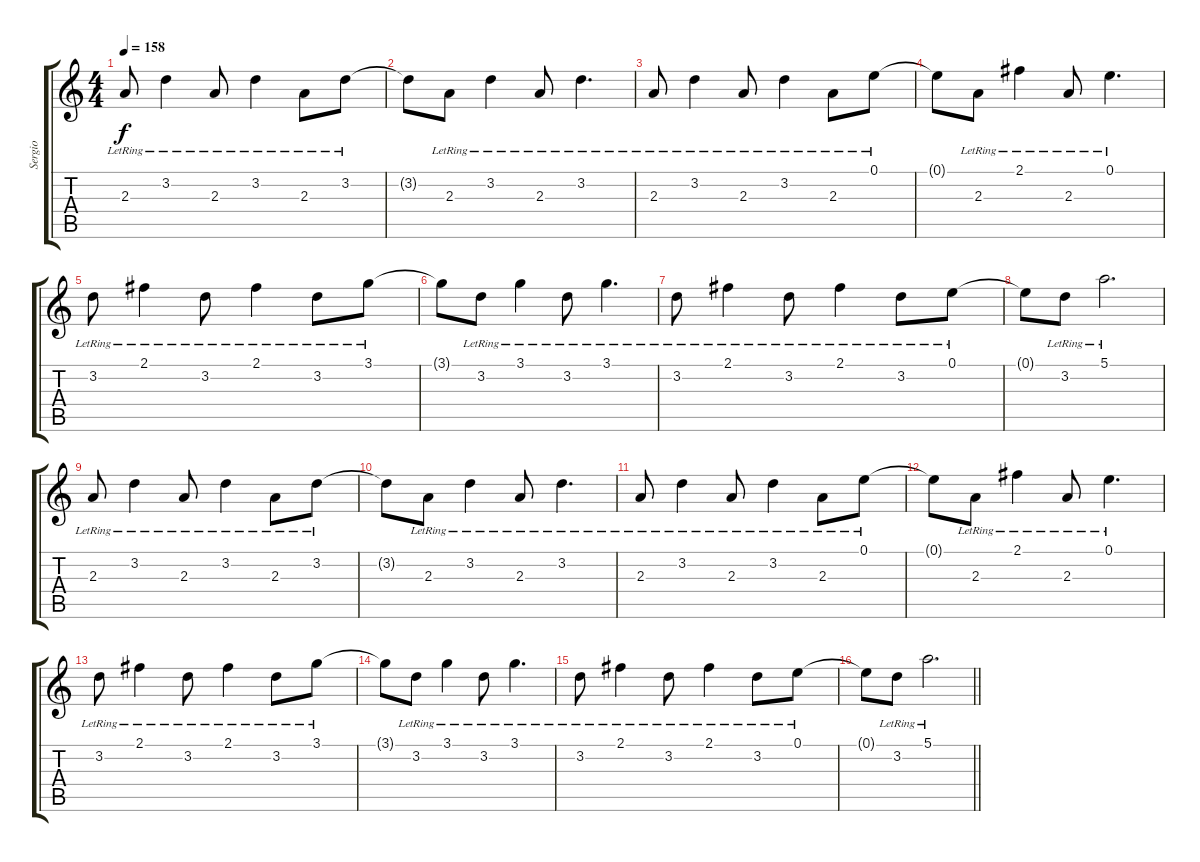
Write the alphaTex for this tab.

\track ("Sergio" "Sergio") {instrument acousticguitarsteel}
\staff {score tabs}
\tuning (E4 B3 G3 D3 A2 E2) {hide}
\ts (4 4)
\tempo 158
\clef g2
\ks c
2.3{lr}.8{dy f} 3.2{lr}.4 2.3{lr}.8 3.2{lr}.4 2.3{lr}.8 3.2{lr}.8 |
3.2{t}.8 2.3{lr}.8 3.2{lr}.4 2.3{lr}.8 3.2{lr}.4{d} |
2.3{lr}.8 3.2{lr}.4 2.3{lr}.8 3.2{lr}.4 2.3{lr}.8 0.1{lr}.8 |
0.1{t}.8 2.3{lr}.8 2.1{lr}.4 2.3{lr}.8 0.1{lr}.4{d} |
3.2{lr}.8 2.1{lr}.4 3.2{lr}.8 2.1{lr}.4 3.2{lr}.8 3.1{lr}.8 |
3.1{t}.8 3.2{lr}.8 3.1{lr}.4 3.2{lr}.8 3.1{lr}.4{d} |
3.2{lr}.8 2.1{lr}.4 3.2{lr}.8 2.1{lr}.4 3.2{lr}.8 0.1{lr}.8 |
0.1{t}.8 3.2{lr}.8 5.1{lr}.2{d} |
2.3{lr}.8 3.2{lr}.4 2.3{lr}.8 3.2{lr}.4 2.3{lr}.8 3.2{lr}.8 |
3.2{t}.8 2.3{lr}.8 3.2{lr}.4 2.3{lr}.8 3.2{lr}.4{d} |
2.3{lr}.8 3.2{lr}.4 2.3{lr}.8 3.2{lr}.4 2.3{lr}.8 0.1{lr}.8 |
0.1{t}.8 2.3{lr}.8 2.1{lr}.4 2.3{lr}.8 0.1{lr}.4{d} |
3.2{lr}.8 2.1{lr}.4 3.2{lr}.8 2.1{lr}.4 3.2{lr}.8 3.1{lr}.8 |
3.1{t}.8 3.2{lr}.8 3.1{lr}.4 3.2{lr}.8 3.1{lr}.4{d} |
3.2{lr}.8 2.1{lr}.4 3.2{lr}.8 2.1{lr}.4 3.2{lr}.8 0.1{lr}.8 |
\barLineRight lightlight
0.1{t}.8 3.2{lr}.8 5.1{lr}.2{d}
